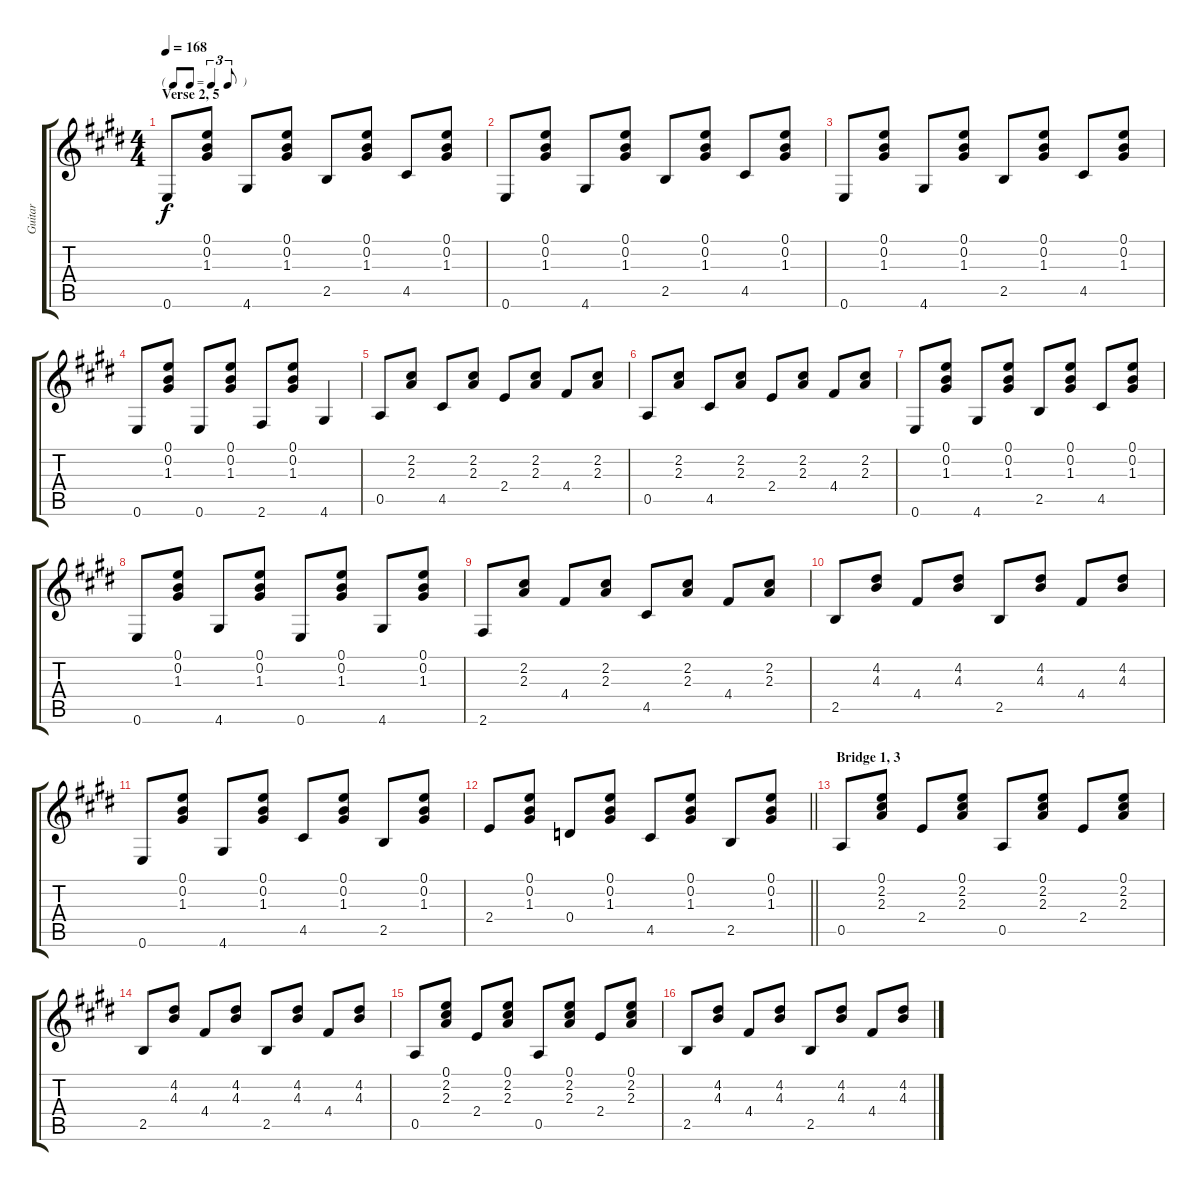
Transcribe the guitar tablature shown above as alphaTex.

\track ("Guitar" "Guitar") {instrument electricguitarclean}
\staff {score tabs}
\tuning (E4 B3 G3 D3 A2 E2) {hide}
\ts (4 4)
\tf triplet8th
\section ("" "Verse 2, 5")
\tempo 168
\clef g2
\ks e
0.6.8{dy f} (0.1 0.2 1.3).8 4.6.8 (0.1 0.2 1.3).8 2.5.8 (0.1 0.2 1.3).8 4.5.8 (0.1 0.2 1.3).8 |
0.6.8 (0.1 0.2 1.3).8 4.6.8 (0.1 0.2 1.3).8 2.5.8 (0.1 0.2 1.3).8 4.5.8 (0.1 0.2 1.3).8 |
0.6.8 (0.1 0.2 1.3).8 4.6.8 (0.1 0.2 1.3).8 2.5.8 (0.1 0.2 1.3).8 4.5.8 (0.1 0.2 1.3).8 |
0.6.8 (0.1 0.2 1.3).8 0.6.8 (0.1 0.2 1.3).8 2.6.8 (0.1 0.2 1.3).8 4.6.4 |
0.5.8 (2.2 2.3).8 4.5.8 (2.2 2.3).8 2.4.8 (2.2 2.3).8 4.4.8 (2.2 2.3).8 |
0.5.8 (2.2 2.3).8 4.5.8 (2.2 2.3).8 2.4.8 (2.2 2.3).8 4.4.8 (2.2 2.3).8 |
0.6.8 (0.1 0.2 1.3).8 4.6.8 (0.1 0.2 1.3).8 2.5.8 (0.1 0.2 1.3).8 4.5.8 (0.1 0.2 1.3).8 |
0.6.8 (0.1 0.2 1.3).8 4.6.8 (0.1 0.2 1.3).8 0.6.8 (0.1 0.2 1.3).8 4.6.8 (0.1 0.2 1.3).8 |
2.6.8 (2.2 2.3).8 4.4.8 (2.2 2.3).8 4.5.8 (2.2 2.3).8 4.4.8 (2.2 2.3).8 |
2.5.8 (4.2 4.3).8 4.4.8 (4.2 4.3).8 2.5.8 (4.2 4.3).8 4.4.8 (4.2 4.3).8 |
0.6.8 (0.1 0.2 1.3).8 4.6.8 (0.1 0.2 1.3).8 4.5.8 (0.1 0.2 1.3).8 2.5.8 (0.1 0.2 1.3).8 |
\barLineRight lightlight
2.4.8 (0.1 0.2 1.3).8 0.4.8 (0.1 0.2 1.3).8 4.5.8 (0.1 0.2 1.3).8 2.5.8 (0.1 0.2 1.3).8 |
\section ("" "Bridge 1, 3")
\ks c#minor
0.5.8 (0.1 2.2 2.3).8 2.4.8 (0.1 2.2 2.3).8 0.5.8 (0.1 2.2 2.3).8 2.4.8 (0.1 2.2 2.3).8 |
2.5.8 (4.2 4.3).8 4.4.8 (4.2 4.3).8 2.5.8 (4.2 4.3).8 4.4.8 (4.2 4.3).8 |
0.5.8 (0.1 2.2 2.3).8 2.4.8 (0.1 2.2 2.3).8 0.5.8 (0.1 2.2 2.3).8 2.4.8 (0.1 2.2 2.3).8 |
2.5.8 (4.2 4.3).8 4.4.8 (4.2 4.3).8 2.5.8 (4.2 4.3).8 4.4.8 (4.2 4.3).8
